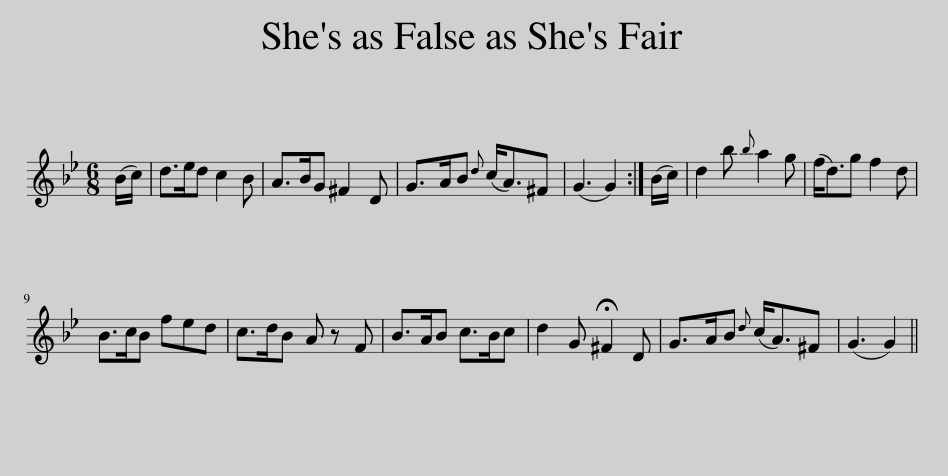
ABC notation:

X:1
L:1/8
M:6/8
I:linebreak $
K:Gmin
V:1 treble
V:1
 (B/c/) | d>ed c2 B | A>BG ^F2 D | G>AB{d} (c<A)^F | (G3 G2) :| %5
 (B/c/) | d2 b{b} a2 g | (f<d)g f2 d |$ B>cB fed | c>dB A z F | %10
 B>AB c>Bc | d2 G !fermata!^F2 D | G>AB{d} (c<A)^F | (G3 G2) || %14
